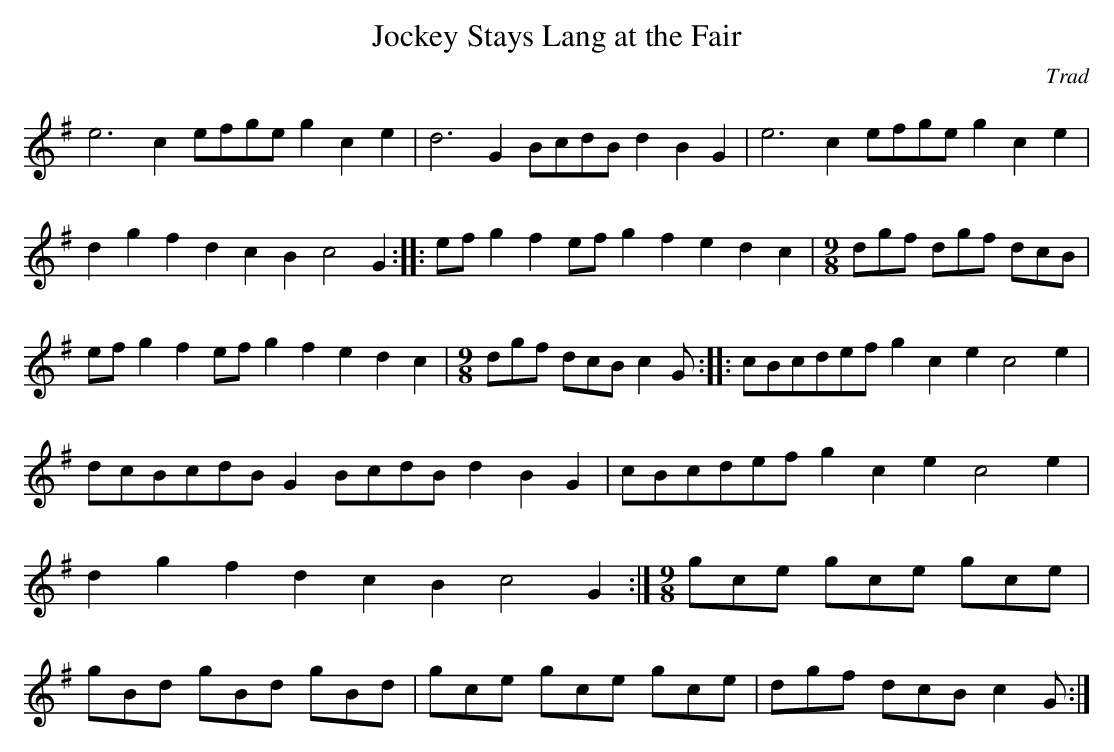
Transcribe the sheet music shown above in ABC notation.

X:1
T:Jockey Stays Lang at the Fair
C:Trad
M:9/8l
K:G
e6 c2efge g2c2e2| d6 G2BcdB d2B2G2|e6 c2efge g2c2e2|d2g2f2 d2c2B2 c4 G2::\
efg2f2 efg2f2 e2d2c2|\
M:9/8
dgf dgf dcB|\
M:9/8l
efg2f2 efg2f2 e2d2c2|\
M:9/8
dgf dcB c2 G::\
M:9/8l
cBcdef g2c2e2 c4 e2| dcBcdB G2BcdB d2B2G2|cBcdef g2c2e2 c4 e2|\
d2g2f2 d2c2B2 c4 G2:|\
M:9/8
gce gce gce|gBd gBd gBd|gce gce gce|dgf dcBc2 G:|
